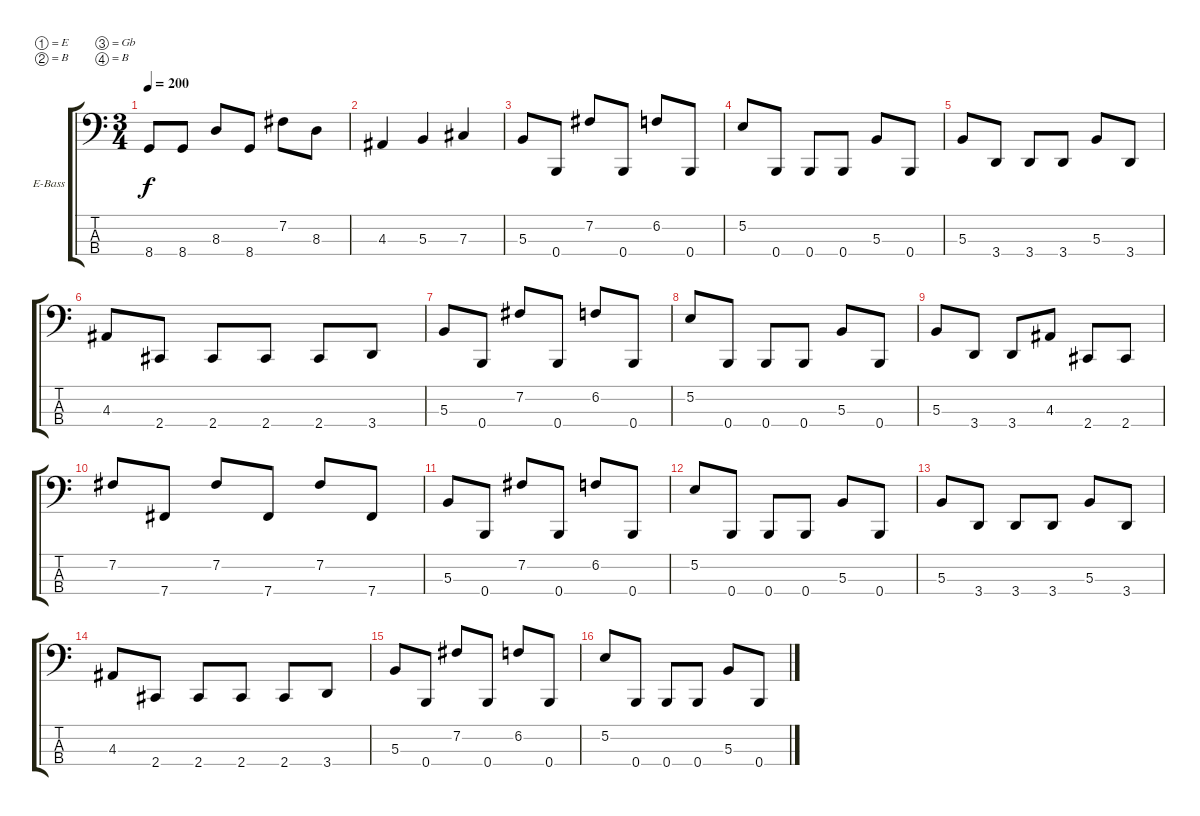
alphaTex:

\bracketExtendMode groupsimilarinstruments
\firstSystemTrackNameOrientation horizontal
\otherSystemsTrackNameOrientation horizontal
\track ("Track 9" "E-Bass") {multiBarRest instrument electricbassfinger}
\staff {score tabs}
\tuning (E2 B1 Gb1 B0)
\ts (3 4)
\tempo 200
\clef f4
\ks c
8.4.8{dy f} 8.4.8 8.3.8 8.4.8 7.2.8 8.3.8 |
4.3.4 5.3.4 7.3.4 |
5.3.8 0.4.8 7.2.8 0.4.8 6.2.8 0.4.8 |
5.2.8 0.4.8 0.4.8 0.4.8 5.3.8 0.4.8 |
5.3.8 3.4.8 3.4.8 3.4.8 5.3.8 3.4.8 |
4.3.8 2.4.8 2.4.8 2.4.8 2.4.8 3.4.8 |
5.3.8 0.4.8 7.2.8 0.4.8 6.2.8 0.4.8 |
5.2.8 0.4.8 0.4.8 0.4.8 5.3.8 0.4.8 |
5.3.8 3.4.8 3.4.8 4.3.8 2.4.8 2.4.8 |
7.2.8 7.4.8 7.2.8 7.4.8 7.2.8 7.4.8 |
5.3.8 0.4.8 7.2.8 0.4.8 6.2.8 0.4.8 |
5.2.8 0.4.8 0.4.8 0.4.8 5.3.8 0.4.8 |
5.3.8 3.4.8 3.4.8 3.4.8 5.3.8 3.4.8 |
4.3.8 2.4.8 2.4.8 2.4.8 2.4.8 3.4.8 |
5.3.8 0.4.8 7.2.8 0.4.8 6.2.8 0.4.8 |
5.2.8 0.4.8 0.4.8 0.4.8 5.3.8 0.4.8
